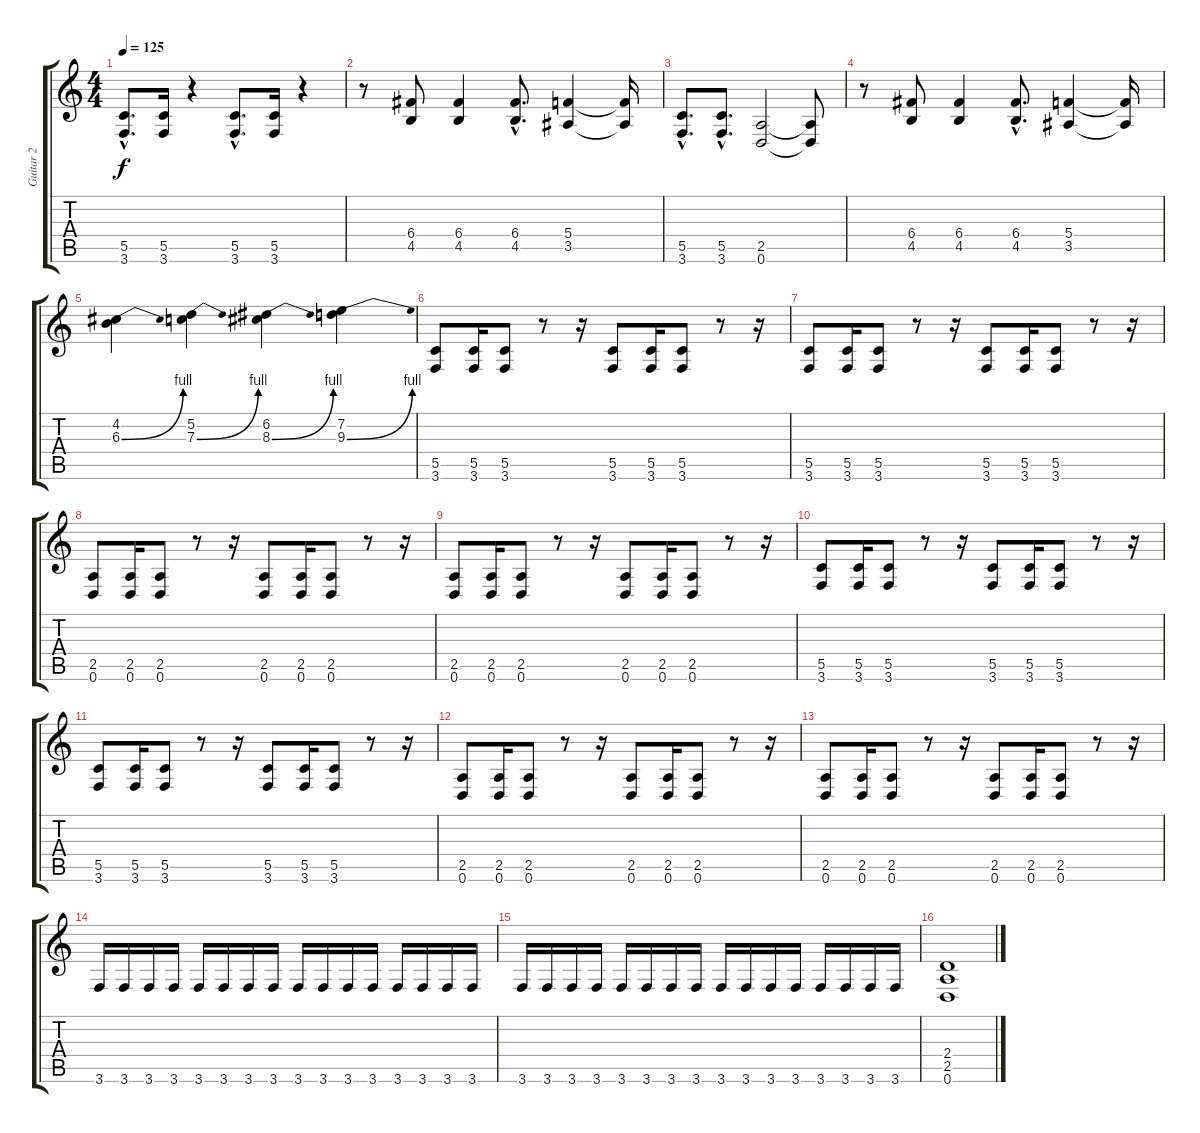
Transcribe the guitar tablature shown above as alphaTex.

\track ("Guitar 2" "Guitar 2") {instrument distortionguitar}
\staff {score tabs}
\tuning (D4 A3 F3 C3 G2 D2) {hide}
\ts (4 4)
\tempo 125
\clef g2
\ks c
(5.5{hac} 3.6{hac}).8{d dy f} (5.5 3.6).16 r.4 (5.5{hac} 3.6{hac}).8{d} (5.5 3.6).16 r.4 |
r.8 (6.4 4.5).8 (6.4 4.5).4 (6.4{hac} 4.5{hac}).8{d} (5.4 3.5).4 (5.4{t} 3.5{t}).16 |
(5.5{hac} 3.6{hac}).8{d} (5.5{hac} 3.6{hac}).8{d} (2.5 0.6).2 (2.5{t} 0.6{t}).8 |
r.8 (6.4 4.5).8 (6.4 4.5).4 (6.4{hac} 4.5{hac}).8{d} (5.4 3.5).4 (5.4{t} 3.5{t}).16 |
(4.2 6.3{be (bend 0 0 60 4)}).4 (5.2 7.3{be (bend 0 0 60 4)}).4 (6.2 8.3{be (bend 0 0 60 4)}).4 (7.2 9.3{be (bend 0 0 60 4)}).4 |
(5.5 3.6).8 (5.5 3.6).16 (5.5 3.6).8 r.8 r.16 (5.5 3.6).8 (5.5 3.6).16 (5.5 3.6).8 r.8 r.16 |
(5.5 3.6).8 (5.5 3.6).16 (5.5 3.6).8 r.8 r.16 (5.5 3.6).8 (5.5 3.6).16 (5.5 3.6).8 r.8 r.16 |
(2.5 0.6).8 (2.5 0.6).16 (2.5 0.6).8 r.8 r.16 (2.5 0.6).8 (2.5 0.6).16 (2.5 0.6).8 r.8 r.16 |
(2.5 0.6).8 (2.5 0.6).16 (2.5 0.6).8 r.8 r.16 (2.5 0.6).8 (2.5 0.6).16 (2.5 0.6).8 r.8 r.16 |
(5.5 3.6).8 (5.5 3.6).16 (5.5 3.6).8 r.8 r.16 (5.5 3.6).8 (5.5 3.6).16 (5.5 3.6).8 r.8 r.16 |
(5.5 3.6).8 (5.5 3.6).16 (5.5 3.6).8 r.8 r.16 (5.5 3.6).8 (5.5 3.6).16 (5.5 3.6).8 r.8 r.16 |
(2.5 0.6).8 (2.5 0.6).16 (2.5 0.6).8 r.8 r.16 (2.5 0.6).8 (2.5 0.6).16 (2.5 0.6).8 r.8 r.16 |
(2.5 0.6).8 (2.5 0.6).16 (2.5 0.6).8 r.8 r.16 (2.5 0.6).8 (2.5 0.6).16 (2.5 0.6).8 r.8 r.16 |
3.6.16 3.6.16 3.6.16 3.6.16 3.6.16 3.6.16 3.6.16 3.6.16 3.6.16 3.6.16 3.6.16 3.6.16 3.6.16 3.6.16 3.6.16 3.6.16 |
3.6.16 3.6.16 3.6.16 3.6.16 3.6.16 3.6.16 3.6.16 3.6.16 3.6.16 3.6.16 3.6.16 3.6.16 3.6.16 3.6.16 3.6.16 3.6.16 |
(2.4 2.5 0.6).1
